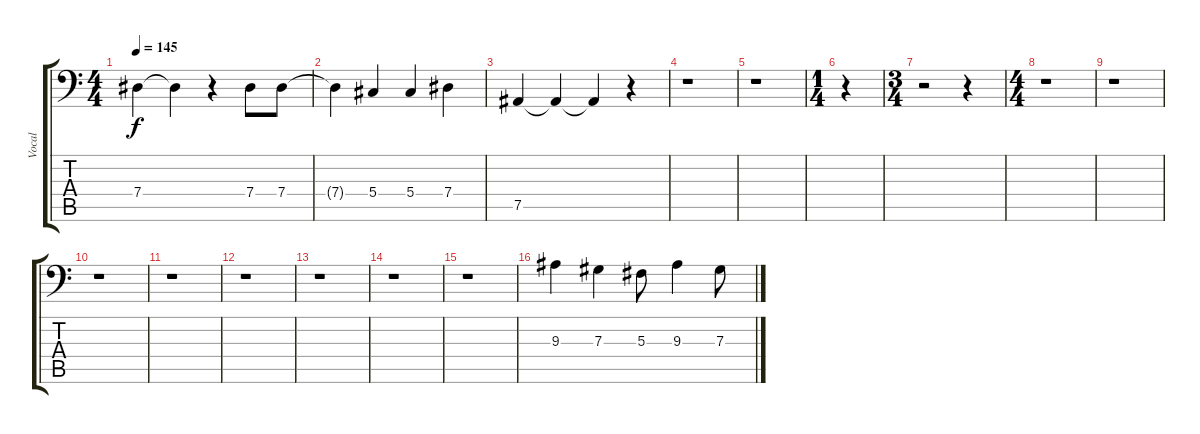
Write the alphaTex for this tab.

\track ("Vocal" "Vocal") {instrument accordion}
\staff {score tabs}
\tuning (Bb3 F3 Db3 Ab2 Eb2 Bb1) {hide}
\ts (4 4)
\tempo 145
\clef f4
\ks c
7.4{t}.4{dy f} 7.4{t}.4 r.4 7.4.8 7.4.8 |
7.4{t}.4 5.4.4 5.4.4 7.4.4 |
7.5.4 7.5{t}.4 7.5{t}.4 r.4 |
r.1 |
r.1 |
\ts (1 4)
r.4 |
\ts (3 4)
r.2 r.4 |
\ts (4 4)
r.1 |
r.1 |
r.1 |
r.1 |
r.1 |
r.1 |
r.1 |
r.1 |
9.3.4 7.3.4 5.3.8 9.3.4 7.3.8
